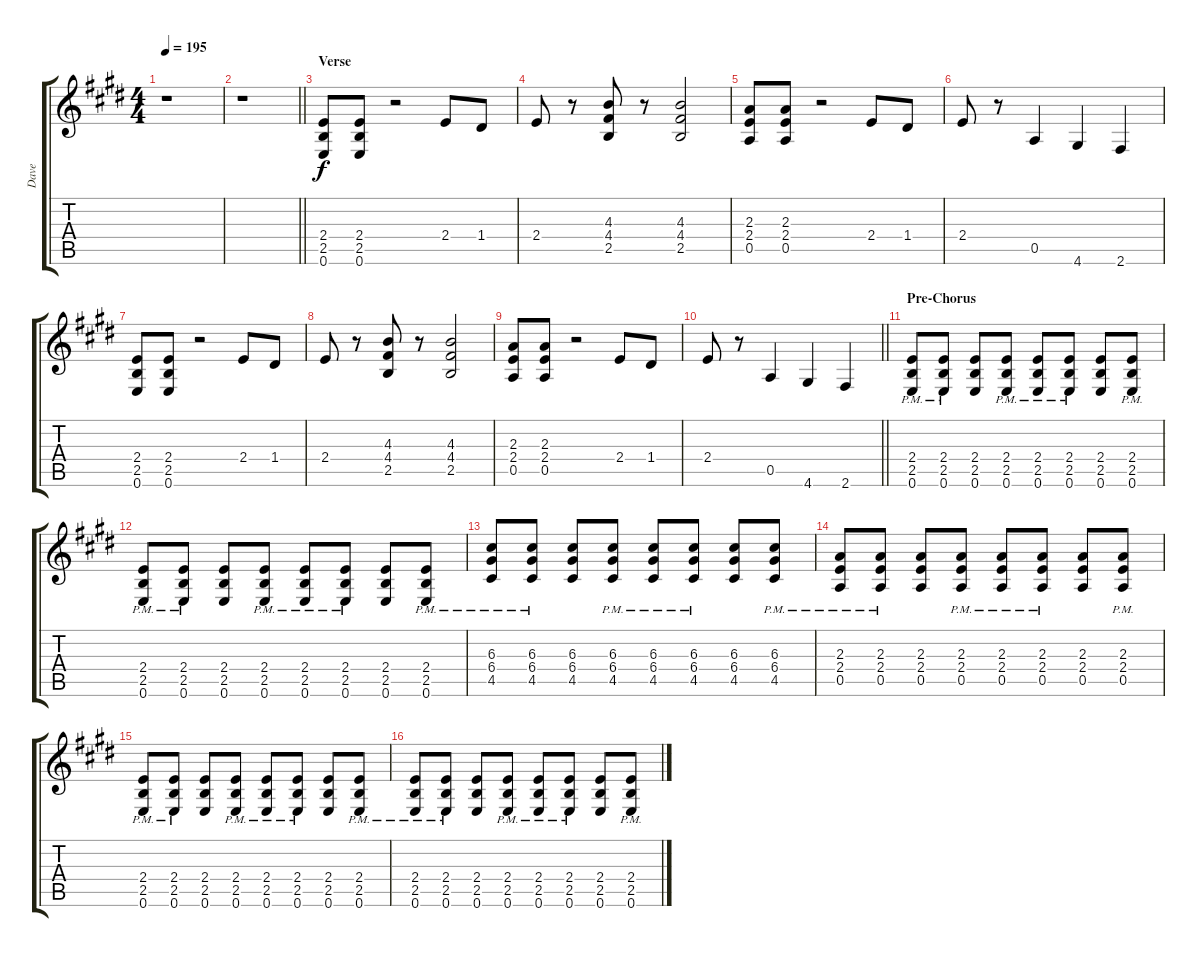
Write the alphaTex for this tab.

\track ("Dave" "Dave") {instrument distortionguitar}
\staff {score tabs}
\tuning (E4 B3 G3 D3 A2 E2) {hide}
\ts (4 4)
\tempo 195
\clef g2
\ks e
r.1{dy f} |
\barLineRight lightlight
r.1 |
\section ("" "Verse")
(2.4 2.5 0.6).8 (2.4 2.5 0.6).8 r.2 2.4.8 1.4.8 |
2.4.8 r.8 (4.3 4.4 2.5).8 r.8 (4.3 4.4 2.5).2 |
(2.3 2.4 0.5).8 (2.3 2.4 0.5).8 r.2 2.4.8 1.4.8 |
2.4.8 r.8 0.5.4 4.6.4 2.6.4 |
(2.4 2.5 0.6).8 (2.4 2.5 0.6).8 r.2 2.4.8 1.4.8 |
2.4.8 r.8 (4.3 4.4 2.5).8 r.8 (4.3 4.4 2.5).2 |
(2.3 2.4 0.5).8 (2.3 2.4 0.5).8 r.2 2.4.8 1.4.8 |
\barLineRight lightlight
2.4.8 r.8 0.5.4 4.6.4 2.6.4 |
\section ("" "Pre-Chorus")
(2.4{pm} 2.5{pm} 0.6{pm}).8 (2.4{pm} 2.5{pm} 0.6{pm}).8 (2.4 2.5 0.6).8 (2.4{pm} 2.5{pm} 0.6{pm}).8 (2.4{pm} 2.5{pm} 0.6{pm}).8 (2.4{pm} 2.5{pm} 0.6{pm}).8 (2.4 2.5 0.6).8 (2.4{pm} 2.5{pm} 0.6{pm}).8 |
(2.4{pm} 2.5{pm} 0.6{pm}).8 (2.4{pm} 2.5{pm} 0.6{pm}).8 (2.4 2.5 0.6).8 (2.4{pm} 2.5{pm} 0.6{pm}).8 (2.4{pm} 2.5{pm} 0.6{pm}).8 (2.4{pm} 2.5{pm} 0.6{pm}).8 (2.4 2.5 0.6).8 (2.4{pm} 2.5{pm} 0.6{pm}).8 |
(6.3{pm} 6.4{pm} 4.5{pm}).8 (6.3{pm} 6.4{pm} 4.5{pm}).8 (6.3 6.4 4.5).8 (6.3{pm} 6.4{pm} 4.5{pm}).8 (6.3{pm} 6.4{pm} 4.5{pm}).8 (6.3{pm} 6.4{pm} 4.5{pm}).8 (6.3 6.4 4.5).8 (6.3{pm} 6.4{pm} 4.5{pm}).8 |
(2.3{pm} 2.4{pm} 0.5{pm}).8 (2.3{pm} 2.4{pm} 0.5{pm}).8 (2.3 2.4 0.5).8 (2.3{pm} 2.4{pm} 0.5{pm}).8 (2.3{pm} 2.4{pm} 0.5{pm}).8 (2.3{pm} 2.4{pm} 0.5{pm}).8 (2.3 2.4 0.5).8 (2.3{pm} 2.4{pm} 0.5{pm}).8 |
(2.4{pm} 2.5{pm} 0.6{pm}).8 (2.4{pm} 2.5{pm} 0.6{pm}).8 (2.4 2.5 0.6).8 (2.4{pm} 2.5{pm} 0.6{pm}).8 (2.4{pm} 2.5{pm} 0.6{pm}).8 (2.4{pm} 2.5{pm} 0.6{pm}).8 (2.4 2.5 0.6).8 (2.4{pm} 2.5{pm} 0.6{pm}).8 |
(2.4{pm} 2.5{pm} 0.6{pm}).8 (2.4{pm} 2.5{pm} 0.6{pm}).8 (2.4 2.5 0.6).8 (2.4{pm} 2.5{pm} 0.6{pm}).8 (2.4{pm} 2.5{pm} 0.6{pm}).8 (2.4{pm} 2.5{pm} 0.6{pm}).8 (2.4 2.5 0.6).8 (2.4{pm} 2.5{pm} 0.6{pm}).8
